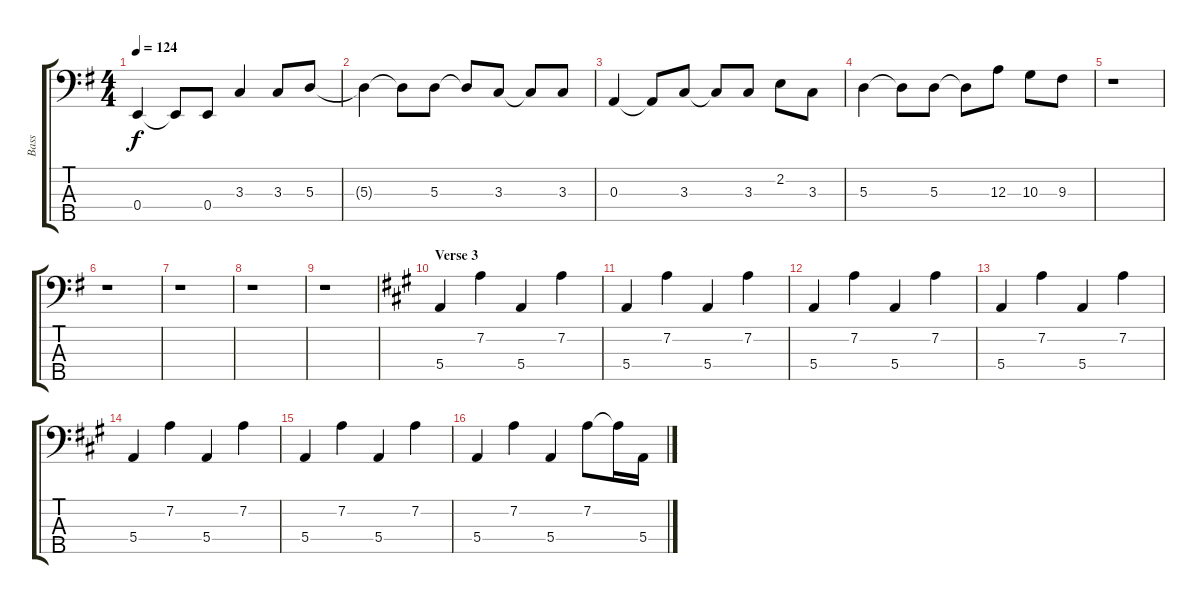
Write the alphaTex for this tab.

\track ("Bass" "Bass") {instrument electricbassfinger}
\staff {score tabs}
\tuning (G2 D2 A1 E1 B0) {hide}
\ts (4 4)
\tempo 124
\clef f4
\ks eminor
0.4.4{dy f} 0.4{t}.8 0.4.8 3.3.4 3.3.8 5.3.8 |
5.3{t}.4 5.3{t}.8 5.3.8 5.3{t}.8 3.3.8 3.3{t}.8 3.3.8 |
0.3.4 0.3{t}.8 3.3.8 3.3{t}.8 3.3.8 2.2.8 3.3.8 |
5.3.4 5.3{t}.8 5.3.8 5.3{t}.8 12.3.8 10.3.8 9.3.8 |
r.1 |
r.1 |
r.1 |
r.1 |
r.1 |
\section ("" "Verse 3")
\ks a
5.4.4{volume 15 balance 12 instrument electricbassfinger} 7.2.4 5.4.4 7.2.4 |
5.4.4 7.2.4 5.4.4 7.2.4 |
5.4.4 7.2.4 5.4.4 7.2.4 |
5.4.4 7.2.4 5.4.4 7.2.4 |
5.4.4 7.2.4 5.4.4 7.2.4 |
5.4.4 7.2.4 5.4.4 7.2.4 |
5.4.4 7.2.4 5.4.4 7.2.8 7.2{t}.16 5.4.16
